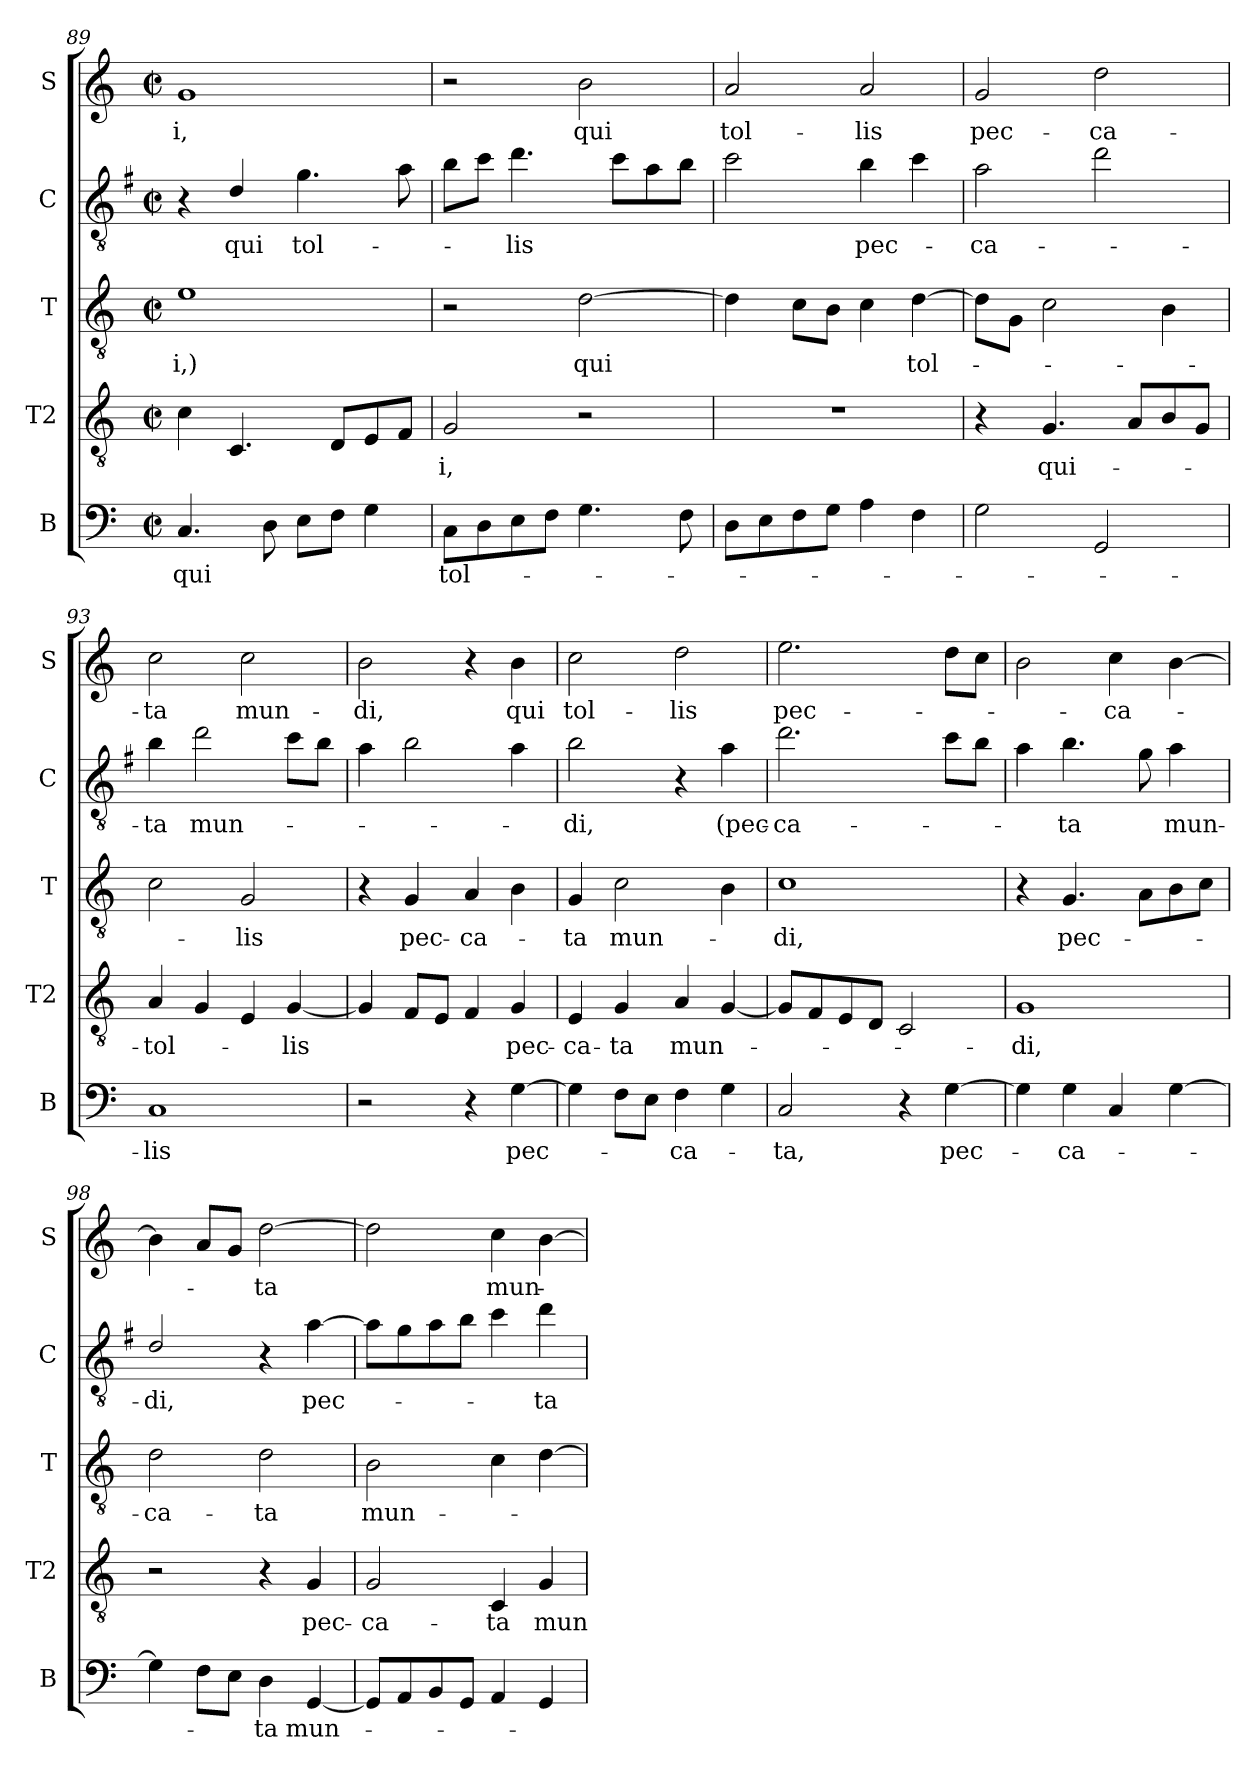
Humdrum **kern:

**kern	**text	**kern	**text	**kern	**text	**kern	**text	**kern	**text
*part5	*part5	*part4	*part4	*part3	*part3	*part2	*part2	*part1	*part1
*staff5	*staff5	*staff4	*staff4	*staff3	*staff3	*staff2	*staff2	*staff1	*staff1
*I"B	*	*I"T2	*	*I"T	*	*I"C	*	*I"S	*
*I'B	*	*I'T2	*	*I'T	*	*I'C	*	*I'S	*
!!LO:LB:g=z
*clefF4	*	*clefGv2	*	*clefGv2	*	*clefGv2	*	*clefG2	*
*	*	*	*	*	*	*ITrd4c7	*	*	*
*k[]	*	*k[]	*	*k[]	*	*k[]	*	*k[]	*
*M2/2	*	*M2/2	*	*M2/2	*	*M2/2	*	*M2/2	*
*met(c|)	*	*met(c|)	*	*met(c|)	*	*met(c|)	*	*met(c|)	*
=89	=89	=89	=89	=89	=89	=89	=89	=89	=89
!	!LO:LY:b	!	!	!	!LO:LY:b	!	!	!	!LO:LY:b
4.C/	qui	4c\	.	1e	-i,)	4r	.	1g	-i,
!	!	!	!	!	!	!	!LO:LY:b	!	!
.	.	4.C/	.	.	.	4G/	qui	.	.
8D\	.	.	.	.	.	.	.	.	.
!	!	!	!	!	!	!	!LO:LY:b	!	!
8E\L	.	.	.	.	.	4.c\	tol-	.	.
8F\J	.	8D/L	.	.	.	.	.	.	.
4G\	.	8E/	.	.	.	.	.	.	.
.	.	8F/J	.	.	.	8d\	.	.	.
=90	=90	=90	=90	=90	=90	=90	=90	=90	=90
!	!LO:LY:b	!	!LO:LY:b	!	!	!	!	!	!
8C\L	tol-	2G/	-i,	2r	.	8e\L	.	2r	.
8D\	.	.	.	.	.	8f\J	.	.	.
!	!	!	!	!	!	!	!LO:LY:b	!	!
8E\	.	.	.	.	.	4.g\	-lis	.	.
8F\J	.	.	.	.	.	.	.	.	.
!	!	!	!	!	!LO:LY:b	!	!	!	!LO:LY:b
4.G\	.	2r	.	[2d\	qui	.	.	2b\	qui
.	.	.	.	.	.	8f\L	.	.	.
.	.	.	.	.	.	8d\	.	.	.
8F\	.	.	.	.	.	8e\J	.	.	.
=91	=91	=91	=91	=91	=91	=91	=91	=91	=91
!	!	!	!	!	!	!	!	!	!LO:LY:b
8D\L	.	1r	.	4d\]	.	2f\	.	2a/	tol-
8E\	.	.	.	.	.	.	.	.	.
8F\	.	.	.	8c\L	.	.	.	.	.
8G\J	.	.	.	8B\J	.	.	.	.	.
!	!	!	!	!	!	!	!LO:LY:b	!	!LO:LY:b
4A\	.	.	.	4c\	.	4e\	pec-	2a/	-lis
!	!	!	!	!	!LO:LY:b	!	!	!	!
4F\	.	.	.	[4d\	tol-	4f\	.	.	.
=92	=92	=92	=92	=92	=92	=92	=92	=92	=92
!	!	!	!	!	!	!	!LO:LY:b	!	!LO:LY:b
2G\	.	4r	.	8d\L]	.	2d\	-ca-	2g/	pec-
.	.	.	.	8G\J	.	.	.	.	.
!	!	!	!LO:LY:b	!	!	!	!	!	!
.	.	4.G/	qui-	2c\	.	.	.	.	.
!	!	!	!	!	!	!	!	!	!LO:LY:b
2GG/	.	.	.	.	.	2g\	.	2dd\	-ca-
.	.	8A/L	.	.	.	.	.	.	.
.	.	8B/	.	4B\	.	.	.	.	.
.	.	8G/J	.	.	.	.	.	.	.
=93	=93	=93	=93	=93	=93	=93	=93	=93	=93
!	!LO:LY:b	!	!LO:LY:b	!	!	!	!LO:LY:b	!	!LO:LY:b
1C	-lis	4A/	-tol-	2c\	.	4e\	-ta	2cc\	-ta
!	!	!	!	!	!	!	!LO:LY:b	!	!
.	.	4G/	.	.	.	2g\	mun-	.	.
!	!	!	!	!	!LO:LY:b	!	!	!	!LO:LY:b
.	.	4E/	.	2G/	-lis	.	.	2cc\	mun-
!	!	!	!LO:LY:b	!	!	!	!	!	!
.	.	[4G/	-lis	.	.	8f\L	.	.	.
.	.	.	.	.	.	8e\J	.	.	.
!!LO:PB:g=z
=94	=94	=94	=94	=94	=94	=94	=94	=94	=94
!	!	!	!	!	!	!	!	!	!LO:LY:b
2r	.	4G/]	.	4r	.	4d\	.	2b\	-di,
!	!	!	!	!	!LO:LY:b	!	!	!	!
.	.	8F/L	.	4G/	pec-	2e\	.	.	.
.	.	8E/J	.	.	.	.	.	.	.
!	!	!	!	!	!LO:LY:b	!	!	!	!
4r	.	4F/	.	4A/	-ca-	.	.	4r	.
!	!LO:LY:b	!	!LO:LY:b	!	!	!	!	!	!LO:LY:b
[4G\	pec-	4G/	pec-	4B\	.	4d\	.	4b\	qui
=95	=95	=95	=95	=95	=95	=95	=95	=95	=95
!	!	!	!LO:LY:b	!	!LO:LY:b	!	!LO:LY:b	!	!LO:LY:b
4G\]	.	4E/	-ca-	4G/	-ta	2e\	-di,	2cc\	tol-
!	!	!	!LO:LY:b	!	!LO:LY:b	!	!	!	!
8F\L	.	4G/	-ta	2c\	mun-	.	.	.	.
8E\J	.	.	.	.	.	.	.	.	.
!	!LO:LY:b	!	!LO:LY:b	!	!	!	!	!	!LO:LY:b
4F\	-ca-	4A/	mun-	.	.	4r	.	2dd\	-lis
!	!	!	!	!	!	!	!LO:LY:b	!	!
4G\	.	[4G/	.	4B\	.	4d\	(pec-	.	.
=96	=96	=96	=96	=96	=96	=96	=96	=96	=96
!	!LO:LY:b	!	!	!	!LO:LY:b	!	!LO:LY:b	!	!LO:LY:b
2C/	-ta,	8G/L]	.	1c	-di,	2.g\	-ca-	2.ee\	pec-
.	.	8F/	.	.	.	.	.	.	.
.	.	8E/	.	.	.	.	.	.	.
.	.	8D/J	.	.	.	.	.	.	.
4r	.	2C/	.	.	.	.	.	.	.
!	!LO:LY:b	!	!	!	!	!	!	!	!
[4G\	pec-	.	.	.	.	8f\L	.	8dd\L	.
.	.	.	.	.	.	8e\J	.	8cc\J	.
=97	=97	=97	=97	=97	=97	=97	=97	=97	=97
!	!	!	!LO:LY:b	!	!	!	!	!	!
4G\]	.	1G	-di,	4r	.	4d\	.	2b\	.
!	!LO:LY:b	!	!	!	!LO:LY:b	!	!LO:LY:b	!	!
4G\	-ca-	.	.	4.G/	pec-	4.e\	-ta	.	.
!	!	!	!	!	!	!	!	!	!LO:LY:b
4C/	.	.	.	.	.	.	.	4cc\	-ca-
.	.	.	.	8A\L	.	8c\	.	.	.
!	!	!	!	!	!	!	!LO:LY:b	!	!
[4G\	.	.	.	8B\	.	4d\	mun-	[4b\	.
.	.	.	.	8c\J	.	.	.	.	.
=98	=98	=98	=98	=98	=98	=98	=98	=98	=98
!	!	!	!	!	!LO:LY:b	!	!LO:LY:b	!	!
4G\]	.	2r	.	2d\	-ca-	2G/	-di,	4b\]	.
8F\L	.	.	.	.	.	.	.	8a/L	.
8E\J	.	.	.	.	.	.	.	8g/J	.
!	!LO:LY:b	!	!	!	!LO:LY:b	!	!	!	!LO:LY:b
4D\	-ta	4r	.	2d\	-ta	4r	.	[2dd\	-ta
!	!LO:LY:b	!	!LO:LY:b	!	!	!	!LO:LY:b	!	!
[4GG/	mun-	4G/	pec-	.	.	[4d\	pec-	.	.
!!LO:LB:g=z
=99	=99	=99	=99	=99	=99	=99	=99	=99	=99
!	!	!	!LO:LY:b	!	!LO:LY:b	!	!	!	!
8GG/L]	.	2G/	-ca-	2B\	mun-	8d\L]	.	2dd\]	.
8AA/	.	.	.	.	.	8c\	.	.	.
8BB/	.	.	.	.	.	8d\	.	.	.
8GG/J	.	.	.	.	.	8e\J	.	.	.
!	!	!	!LO:LY:b	!	!	!	!	!	!LO:LY:b
4AA/	.	4C/	-ta	4c\	.	4f\	.	4cc\	mun-
!	!	!	!LO:LY:b	!	!	!	!LO:LY:b	!	!
4GG/	.	4G/	mun-	[4d\	.	4g\	-ta	[4b\	.
=	=	=	=	=	=	=	=	=	=
*-	*-	*-	*-	*-	*-	*-	*-	*-	*-
